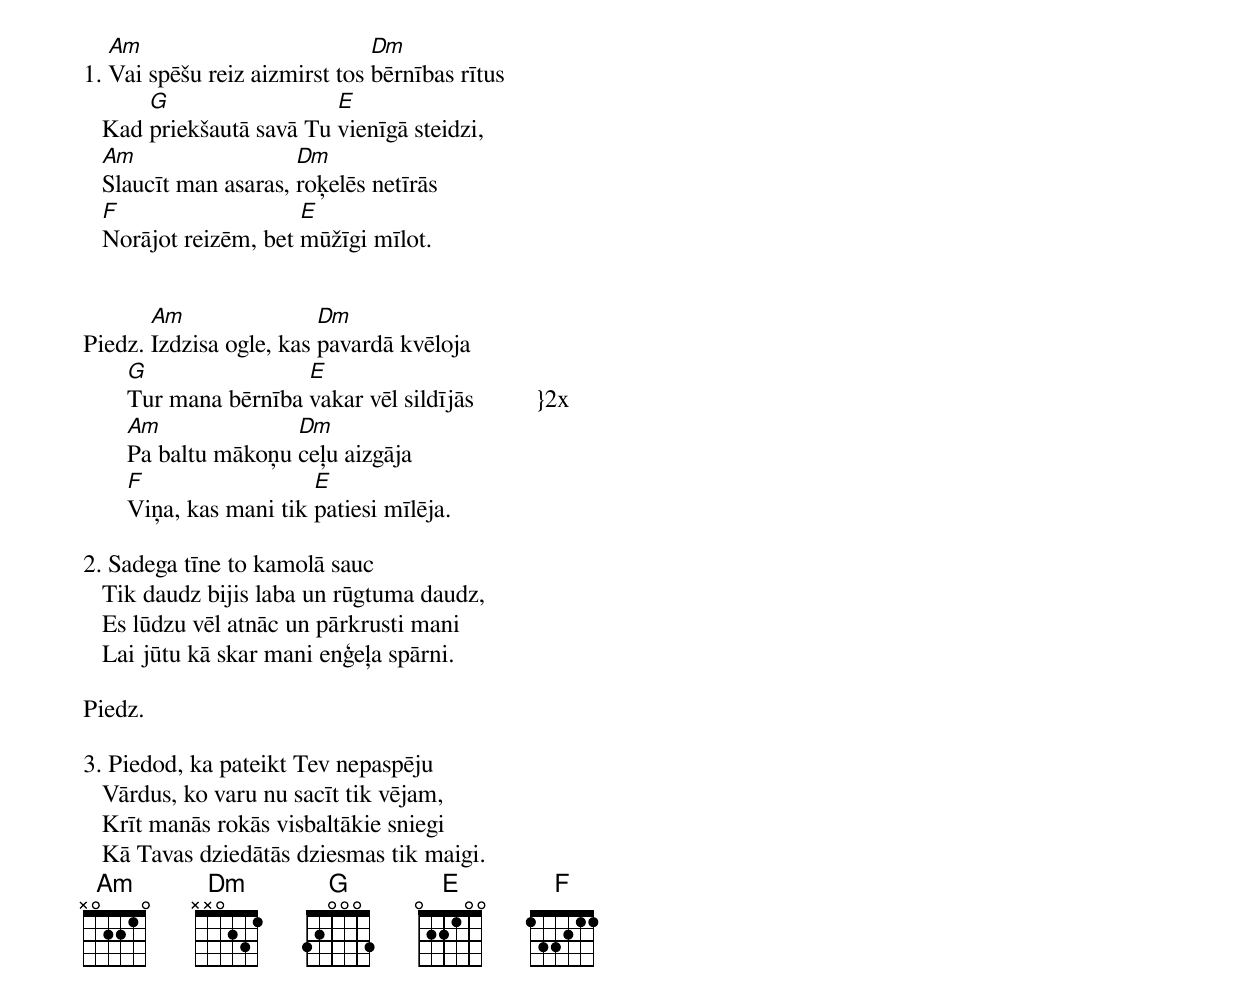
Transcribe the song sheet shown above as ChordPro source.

1. [Am]Vai spēšu reiz aizmirst tos [Dm]bērnības rītus
   Kad [G]priekšautā savā Tu [E]vienīgā steidzi,
   [Am]Slaucīt man asaras, [Dm]roķelēs netīrās
   [F]Norājot reizēm, bet [E]mūžīgi mīlot.


Piedz. [Am]Izdzisa ogle, kas [Dm]pavardā kvēloja
       [G]Tur mana bērnība [E]vakar vēl sildījās          }2x
       [Am]Pa baltu mākoņu [Dm]ceļu aizgāja
       [F]Viņa, kas mani tik [E]patiesi mīlēja.

2. Sadega tīne to kamolā sauc
   Tik daudz bijis laba un rūgtuma daudz,
   Es lūdzu vēl atnāc un pārkrusti mani
   Lai jūtu kā skar mani enģeļa spārni.

Piedz.

3. Piedod, ka pateikt Tev nepaspēju
   Vārdus, ko varu nu sacīt tik vējam,
   Krīt manās rokās visbaltākie sniegi
   Kā Tavas dziedātās dziesmas tik maigi.
